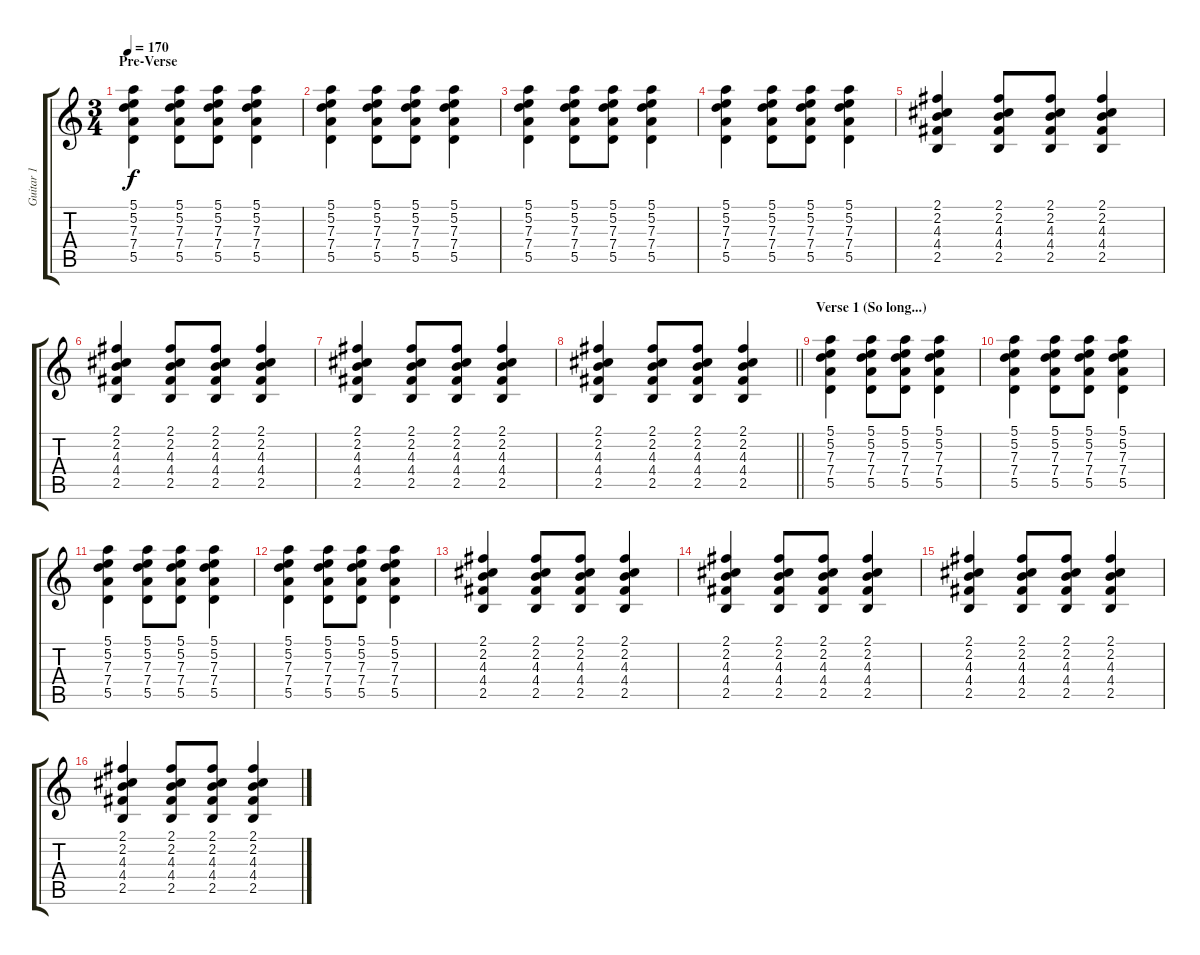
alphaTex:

\track ("Guitar 1" "Guitar 1") {instrument distortionguitar}
\staff {score tabs}
\tuning (E4 B3 G3 D3 A2 E2) {hide}
\ts (3 4)
\section ("" "Pre-Verse")
\tempo 170
\clef g2
\ks c
(5.1 5.2 7.3 7.4 5.5).4{dy f} (5.1 5.2 7.3 7.4 5.5).8 (5.1 5.2 7.3 7.4 5.5).8 (5.1 5.2 7.3 7.4 5.5).4 |
(5.1 5.2 7.3 7.4 5.5).4 (5.1 5.2 7.3 7.4 5.5).8 (5.1 5.2 7.3 7.4 5.5).8 (5.1 5.2 7.3 7.4 5.5).4 |
(5.1 5.2 7.3 7.4 5.5).4 (5.1 5.2 7.3 7.4 5.5).8 (5.1 5.2 7.3 7.4 5.5).8 (5.1 5.2 7.3 7.4 5.5).4 |
(5.1 5.2 7.3 7.4 5.5).4 (5.1 5.2 7.3 7.4 5.5).8 (5.1 5.2 7.3 7.4 5.5).8 (5.1 5.2 7.3 7.4 5.5).4 |
(2.1 2.2 4.3 4.4 2.5).4 (2.1 2.2 4.3 4.4 2.5).8 (2.1 2.2 4.3 4.4 2.5).8 (2.1 2.2 4.3 4.4 2.5).4 |
(2.1 2.2 4.3 4.4 2.5).4 (2.1 2.2 4.3 4.4 2.5).8 (2.1 2.2 4.3 4.4 2.5).8 (2.1 2.2 4.3 4.4 2.5).4 |
(2.1 2.2 4.3 4.4 2.5).4 (2.1 2.2 4.3 4.4 2.5).8 (2.1 2.2 4.3 4.4 2.5).8 (2.1 2.2 4.3 4.4 2.5).4 |
\barLineRight lightlight
(2.1 2.2 4.3 4.4 2.5).4 (2.1 2.2 4.3 4.4 2.5).8 (2.1 2.2 4.3 4.4 2.5).8 (2.1 2.2 4.3 4.4 2.5).4 |
\section ("" "Verse 1 (So long...)")
(5.1 5.2 7.3 7.4 5.5).4 (5.1 5.2 7.3 7.4 5.5).8 (5.1 5.2 7.3 7.4 5.5).8 (5.1 5.2 7.3 7.4 5.5).4 |
(5.1 5.2 7.3 7.4 5.5).4 (5.1 5.2 7.3 7.4 5.5).8 (5.1 5.2 7.3 7.4 5.5).8 (5.1 5.2 7.3 7.4 5.5).4 |
(5.1 5.2 7.3 7.4 5.5).4 (5.1 5.2 7.3 7.4 5.5).8 (5.1 5.2 7.3 7.4 5.5).8 (5.1 5.2 7.3 7.4 5.5).4 |
(5.1 5.2 7.3 7.4 5.5).4 (5.1 5.2 7.3 7.4 5.5).8 (5.1 5.2 7.3 7.4 5.5).8 (5.1 5.2 7.3 7.4 5.5).4 |
(2.1 2.2 4.3 4.4 2.5).4 (2.1 2.2 4.3 4.4 2.5).8 (2.1 2.2 4.3 4.4 2.5).8 (2.1 2.2 4.3 4.4 2.5).4 |
(2.1 2.2 4.3 4.4 2.5).4 (2.1 2.2 4.3 4.4 2.5).8 (2.1 2.2 4.3 4.4 2.5).8 (2.1 2.2 4.3 4.4 2.5).4 |
(2.1 2.2 4.3 4.4 2.5).4 (2.1 2.2 4.3 4.4 2.5).8 (2.1 2.2 4.3 4.4 2.5).8 (2.1 2.2 4.3 4.4 2.5).4 |
(2.1 2.2 4.3 4.4 2.5).4 (2.1 2.2 4.3 4.4 2.5).8 (2.1 2.2 4.3 4.4 2.5).8 (2.1 2.2 4.3 4.4 2.5).4
